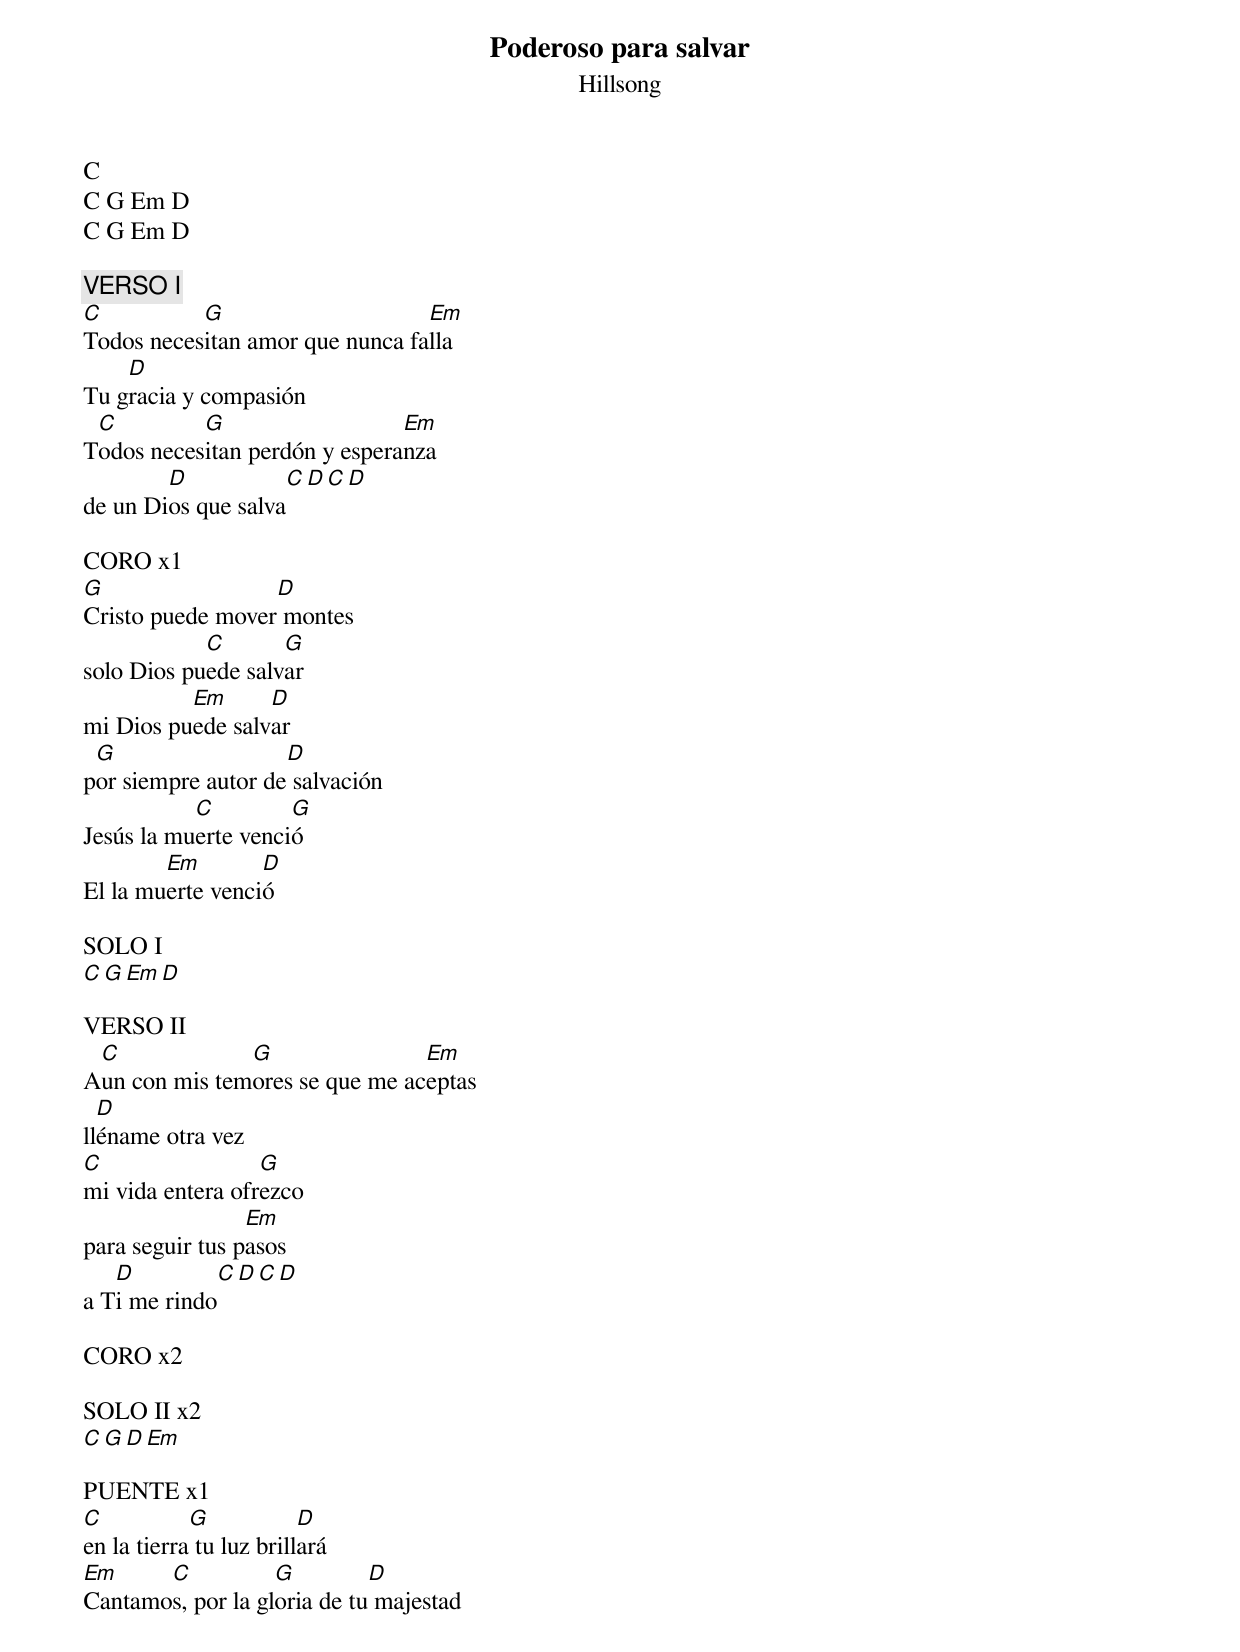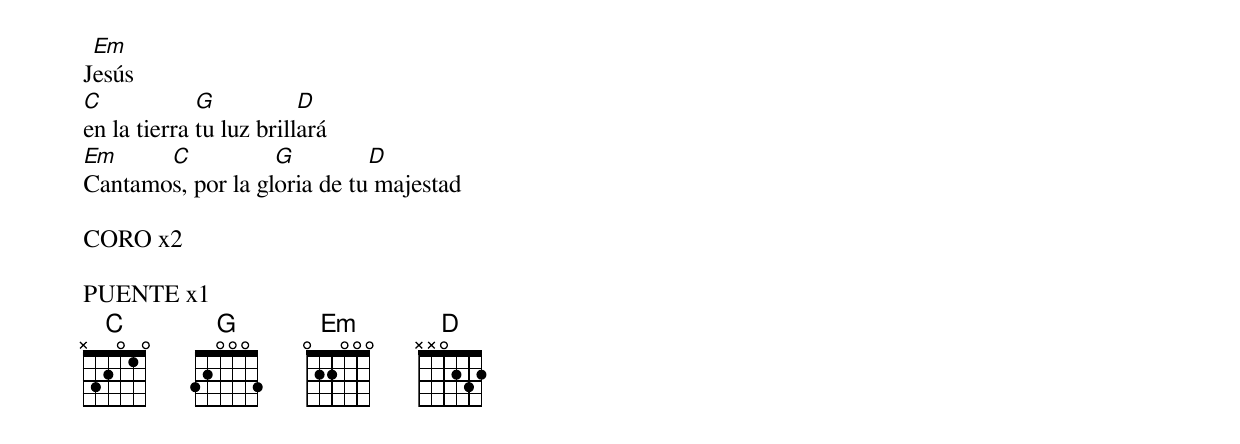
Poderoso para salvar
Hillsong
C
C G Em D
C G Em D

VERSO I
C          G                     Em
Todos necesitan amor que nunca falla
    D
Tu gracia y compasión
 C         G                   Em
Todos necesitan perdón y esperanza
        D            C D C D
de un Dios que salva

CORO x1
G                 D
Cristo puede mover montes
            C       G
solo Dios puede salvar
          Em      D
mi Dios puede salvar
 G                  D
por siempre autor de salvación
           C         G
Jesús la muerte venció
        Em        D
El la muerte venció

SOLO I
C G Em  D

VERSO II
 C             G                Em
Aun con mis temores se que me aceptas
  D
lléname otra vez
C                 G
mi vida entera ofrezco
                 Em
para seguir tus pasos
   D           C D C D
a Ti me rindo

CORO x2

SOLO II x2
C G D  Em

PUENTE x1
C           G            D
en la tierra tu luz brillará
Em     C           G         D
Cantamos, por la gloria de tu majestad
 Em
Jesús
C            G           D
en la tierra tu luz brillará
Em     C           G         D
Cantamos, por la gloria de tu majestad

CORO x2

PUENTE x1
